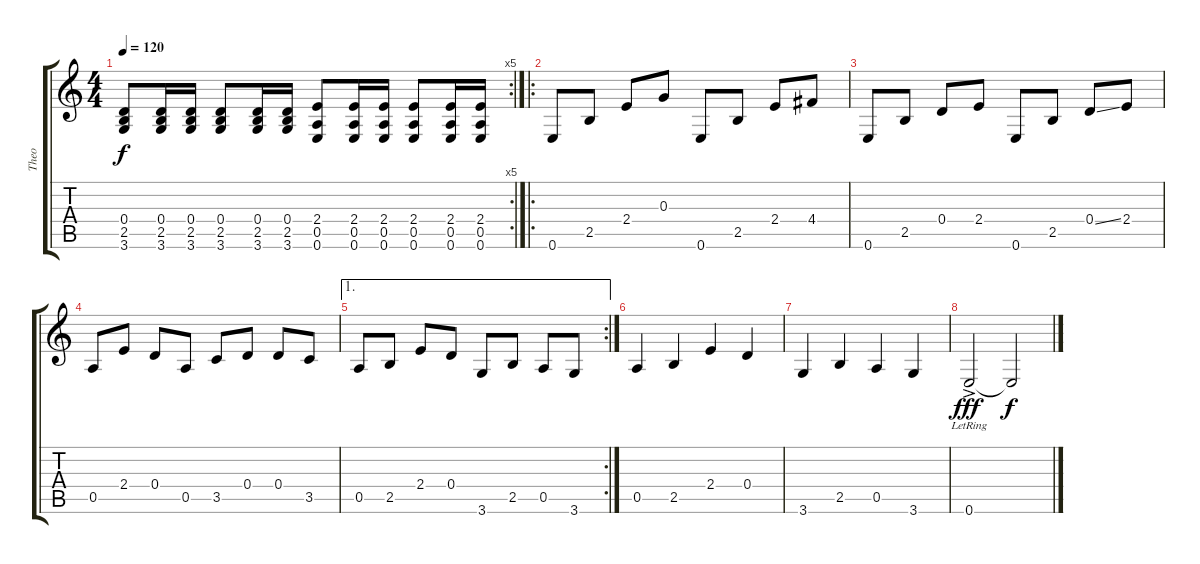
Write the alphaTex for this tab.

\track ("Theo" "Theo") {instrument electricguitarclean}
\staff {score tabs}
\tuning (E4 B3 G3 D3 A2 E2) {hide}
\rc 5
\ts (4 4)
\tempo 120
\clef g2
\ks c
(0.4 2.5 3.6).8{dy f} (0.4 2.5 3.6).16 (0.4 2.5 3.6).16 (0.4 2.5 3.6).8 (0.4 2.5 3.6).16 (0.4 2.5 3.6).16 (2.4 0.5 0.6).8 (2.4 0.5 0.6).16 (2.4 0.5 0.6).16 (2.4 0.5 0.6).8 (2.4 0.5 0.6).16 (2.4 0.5 0.6).16 |
\ro
0.6.8 2.5.8 2.4.8 0.3.8 0.6.8 2.5.8 2.4.8 4.4.8 |
0.6.8 2.5.8 0.4.8 2.4.8 0.6.8 2.5.8 0.4{ss}.8 2.4.8 |
0.5.8 2.4.8 0.4.8 0.5.8 3.5.8 0.4.8 0.4.8 3.5.8 |
\ae 1
\rc 2
0.5.8 2.5.8 2.4.8 0.4.8 3.6.8 2.5.8 0.5.8 3.6.8 |
0.5.4 2.5.4 2.4.4 0.4.4 |
3.6.4 2.5.4 0.5.4 3.6.4 |
0.6{ac lr}.2{dy fff} 0.6{t}.2{dy f}
